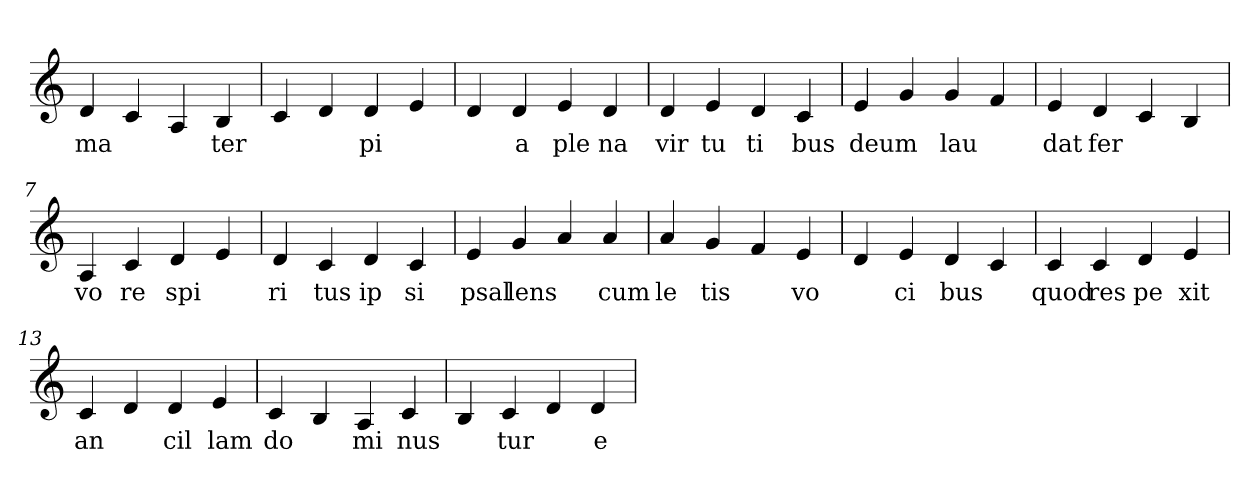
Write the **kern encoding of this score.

**kern	**text
*part1	*part1
*staff1	*staff1
*clefG2	*
=1	=1
4d	ma
4c	.
4A	.
4B	ter
=2	=2
4c	.
4d	.
4d	pi
4e	.
=3	=3
4d	.
4d	a
4e	ple
4d	na
=4	=4
4d	vir
4e	tu
4d	ti
4c	bus
=5	=5
4e	deum
4g	.
4g	lau
4f	.
=6	=6
4e	dat
4d	fer
4c	.
4B	.
=7	=7
4A	vo
4c	re
4d	spi
4e	.
=8	=8
4d	ri
4c	tus
4d	ip
4c	si
=9	=9
4e	psal
4g	lens
4a	.
4a	cum
=10	=10
4a	le
4g	tis
4f	.
4e	vo
=11	=11
4d	.
4e	ci
4d	bus
4c	.
=12	=12
4c	quod
4c	res
4d	pe
4e	xit
=13	=13
4c	an
4d	.
4d	cil
4e	lam
=14	=14
4c	do
4B	.
4A	mi
4c	nus
=15	=15
4B	.
4c	tur
4d	.
4d	e
=	=
*-	*-
